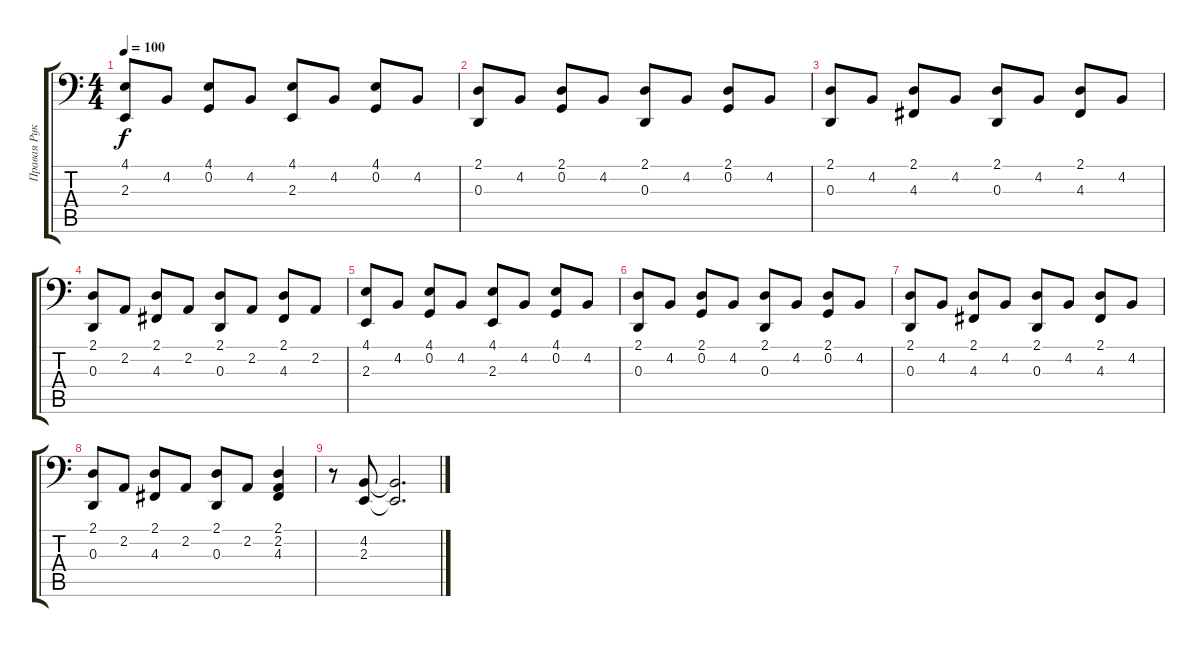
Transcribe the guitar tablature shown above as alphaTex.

\track ("Правая Рука" "Правая Рук") {instrument brightacousticpiano}
\staff {score tabs}
\tuning (C3 G2 D2 A1 E1 B0) {hide}
\ts (4 4)
\tempo 100
\clef f4
\ks c
(4.1 2.3).8{dy f} 4.2.8 (4.1 0.2).8 4.2.8 (4.1 2.3).8 4.2.8 (4.1 0.2).8 4.2.8 |
(2.1 0.3).8 4.2.8 (2.1 0.2).8 4.2.8 (2.1 0.3).8 4.2.8 (2.1 0.2).8 4.2.8 |
(2.1 0.3).8 4.2.8 (2.1 4.3).8 4.2.8 (2.1 0.3).8 4.2.8 (2.1 4.3).8 4.2.8 |
(2.1 0.3).8 2.2.8 (2.1 4.3).8 2.2.8 (2.1 0.3).8 2.2.8 (2.1 4.3).8 2.2.8 |
(4.1 2.3).8 4.2.8 (4.1 0.2).8 4.2.8 (4.1 2.3).8 4.2.8 (4.1 0.2).8 4.2.8 |
(2.1 0.3).8 4.2.8 (2.1 0.2).8 4.2.8 (2.1 0.3).8 4.2.8 (2.1 0.2).8 4.2.8 |
(2.1 0.3).8 4.2.8 (2.1 4.3).8 4.2.8 (2.1 0.3).8 4.2.8 (2.1 4.3).8 4.2.8 |
(2.1 0.3).8 2.2.8 (2.1 4.3).8 2.2.8 (2.1 0.3).8 2.2.8 (2.1 2.2 4.3).4 |
r.8 (4.2 2.3).8 (4.2{t} 2.3{t}).2{d}
